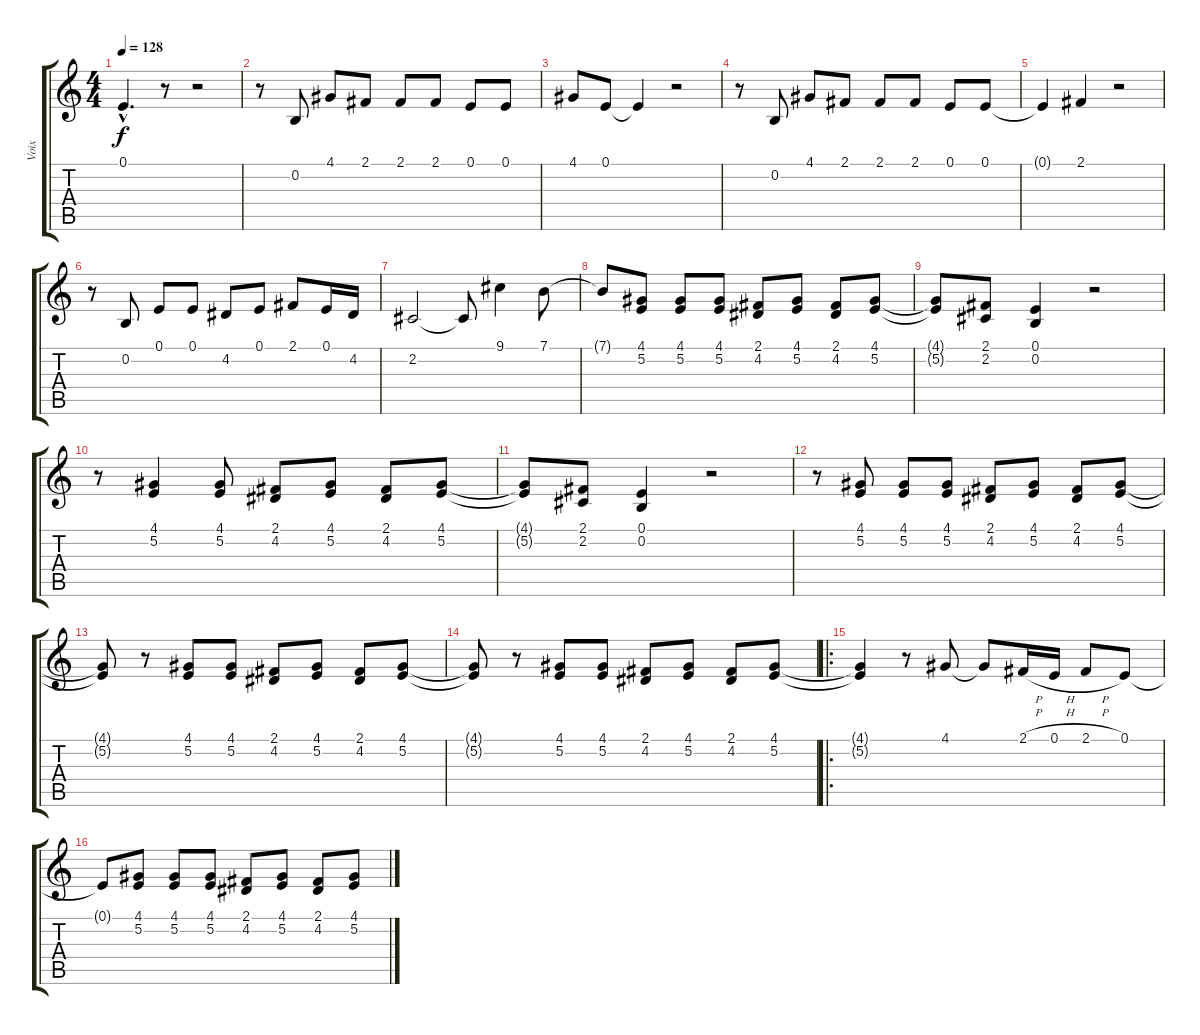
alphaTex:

\track ("Voix" "Voix") {instrument accordion}
\staff {score tabs}
\tuning (E4 B3 G3 D3 A2 E2) {hide}
\ts (4 4)
\tempo 128
\clef g2
\ks c
0.1{hac t}.4{d dy f} r.8 r.2 |
r.8 0.2.8 4.1.8 2.1.8 2.1.8 2.1.8 0.1.8 0.1.8 |
4.1.8 0.1.8 0.1{t}.4 r.2 |
r.8 0.2.8 4.1.8 2.1.8 2.1.8 2.1.8 0.1.8 0.1.8 |
0.1{t}.4 2.1.4 r.2 |
r.8 0.2.8 0.1.8 0.1.8 4.2.8 0.1.8 2.1.8 0.1.16 4.2.16 |
2.2.2 2.2{t}.8 9.1.4 7.1.8 |
7.1{t}.8 (4.1 5.2).8 (4.1 5.2).8 (4.1 5.2).8 (2.1 4.2).8 (4.1 5.2).8 (2.1 4.2).8 (4.1 5.2).8 |
(4.1{t} 5.2{t}).8 (2.1 2.2).8 (0.1 0.2).4 r.2 |
r.8 (4.1 5.2).4 (4.1 5.2).8 (2.1 4.2).8 (4.1 5.2).8 (2.1 4.2).8 (4.1 5.2).8 |
(4.1{t} 5.2{t}).8 (2.1 2.2).8 (0.1 0.2).4 r.2 |
r.8 (4.1 5.2).8 (4.1 5.2).8 (4.1 5.2).8 (2.1 4.2).8 (4.1 5.2).8 (2.1 4.2).8 (4.1 5.2).8 |
(4.1{t} 5.2{t}).8 r.8 (4.1 5.2).8 (4.1 5.2).8 (2.1 4.2).8 (4.1 5.2).8 (2.1 4.2).8 (4.1 5.2).8 |
(4.1{t} 5.2{t}).8 r.8 (4.1 5.2).8 (4.1 5.2).8 (2.1 4.2).8 (4.1 5.2).8 (2.1 4.2).8 (4.1 5.2).8 |
\ro
(4.1{t} 5.2{t}).4 r.8 4.1.8 4.1{t}.8 2.1{h}.16 0.1{h}.16 2.1{h}.8 0.1.8 |
0.1{t}.8 (4.1 5.2).8 (4.1 5.2).8 (4.1 5.2).8 (2.1 4.2).8 (4.1 5.2).8 (2.1 4.2).8 (4.1 5.2).8
